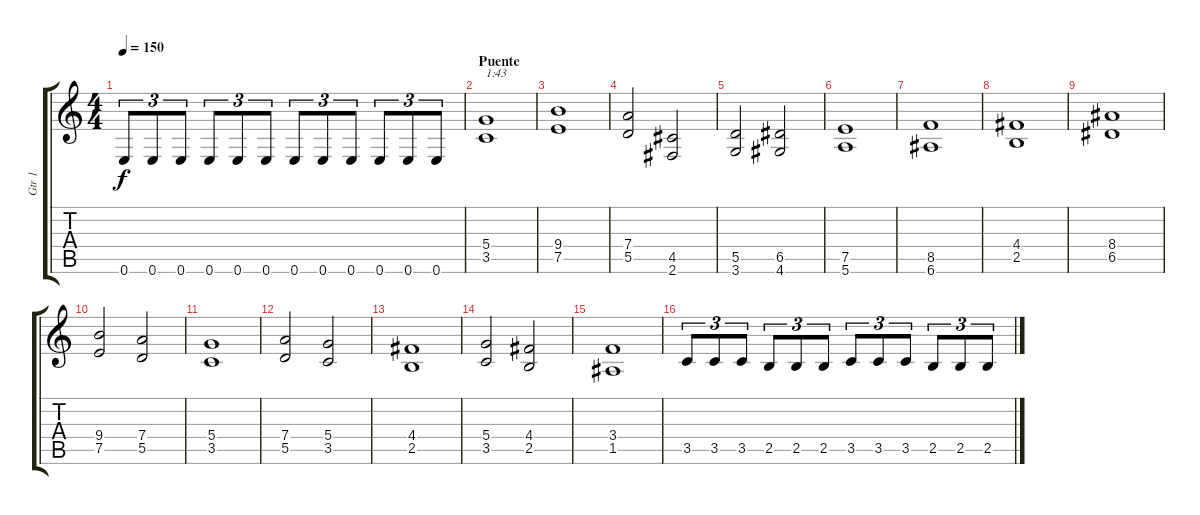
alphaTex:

\track ("Gtr 1" "Gtr 1") {instrument overdrivenguitar}
\staff {score tabs}
\tuning (E4 B3 G3 D3 A2 E2) {hide}
\ts (4 4)
\tempo 150
\clef g2
\ks c
0.6.8{tu (3 2) dy f} 0.6.8{tu (3 2)} 0.6.8{tu (3 2)} 0.6.8{tu (3 2)} 0.6.8{tu (3 2)} 0.6.8{tu (3 2)} 0.6.8{tu (3 2)} 0.6.8{tu (3 2)} 0.6.8{tu (3 2)} 0.6.8{tu (3 2)} 0.6.8{tu (3 2)} 0.6.8{tu (3 2)} |
\section ("" "Puente")
(5.4 3.5).1{txt "1:43"} |
(9.4 7.5).1 |
(7.4 5.5).2 (4.5 2.6).2 |
(5.5 3.6).2 (6.5 4.6).2 |
(7.5 5.6).1 |
(8.5 6.6).1 |
(4.4 2.5).1 |
(8.4 6.5).1 |
(9.4 7.5).2 (7.4 5.5).2 |
(5.4 3.5).1 |
(7.4 5.5).2 (5.4 3.5).2 |
(4.4 2.5).1 |
(5.4 3.5).2 (4.4 2.5).2 |
(3.4 1.5).1 |
3.5.8{tu (3 2)} 3.5.8{tu (3 2)} 3.5.8{tu (3 2)} 2.5.8{tu (3 2)} 2.5.8{tu (3 2)} 2.5.8{tu (3 2)} 3.5.8{tu (3 2)} 3.5.8{tu (3 2)} 3.5.8{tu (3 2)} 2.5.8{tu (3 2)} 2.5.8{tu (3 2)} 2.5.8{tu (3 2)}
